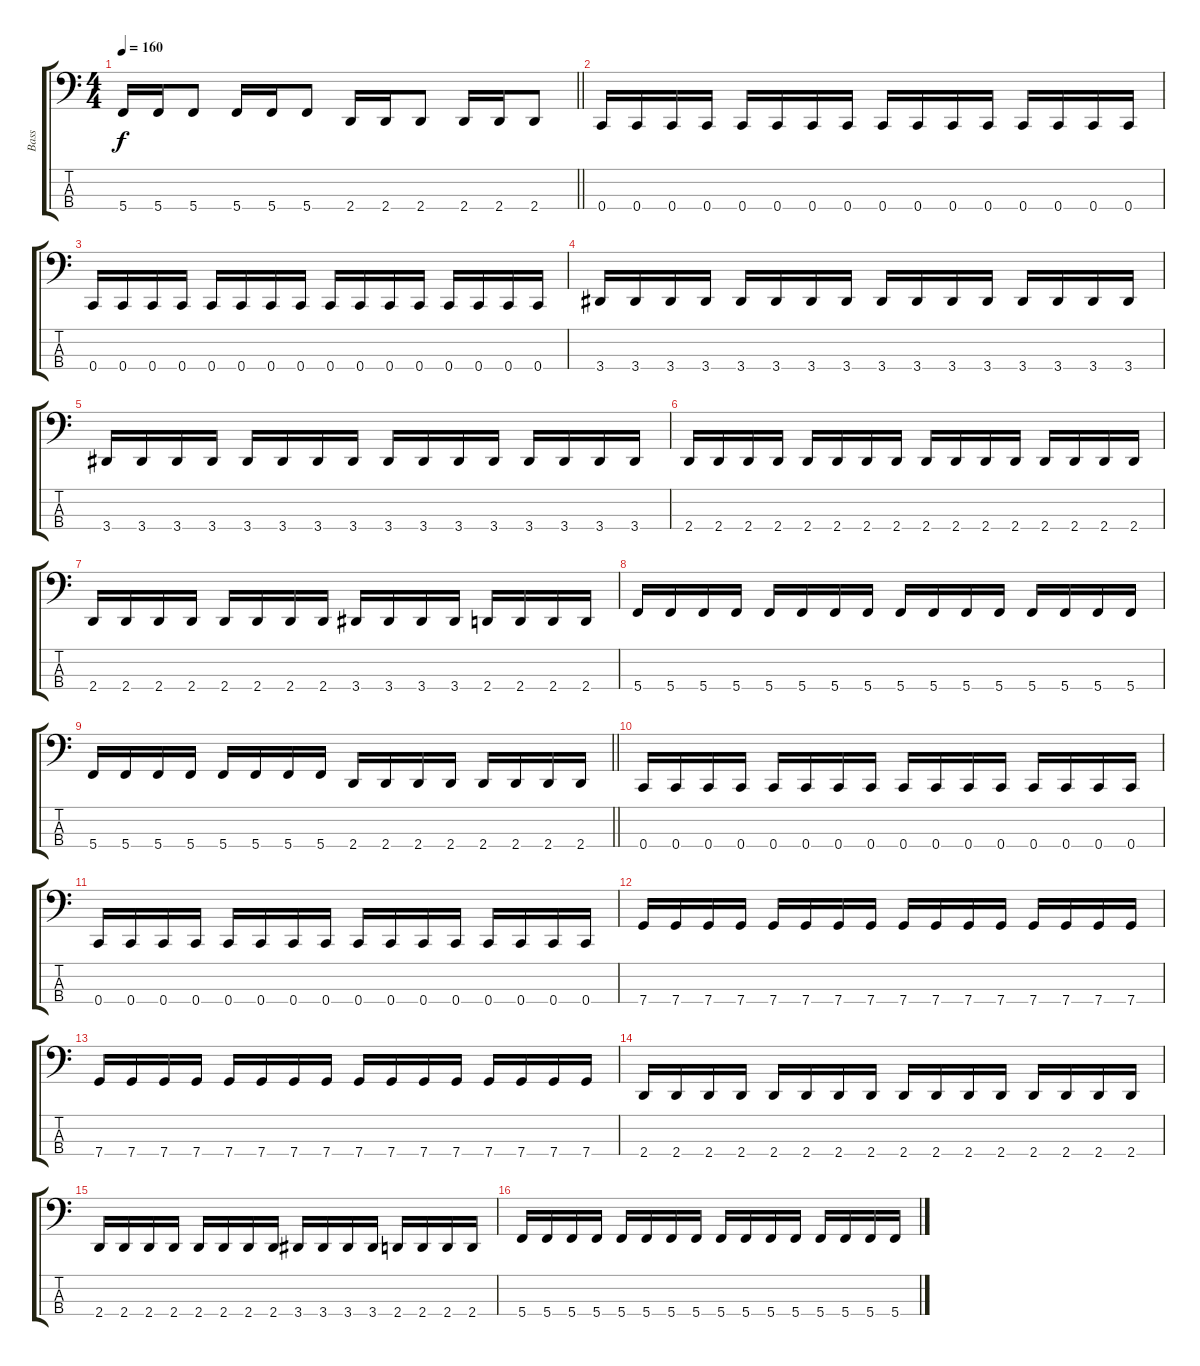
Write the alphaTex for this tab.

\track ("Bass" "Bass") {instrument electricbassfinger}
\staff {score tabs}
\tuning (F2 C2 G1 C1) {hide}
\ts (4 4)
\tempo 160
\clef f4
\barLineRight lightlight
\ks c
5.4.16{dy f} 5.4.16 5.4.8 5.4.16 5.4.16 5.4.8 2.4.16 2.4.16 2.4.8 2.4.16 2.4.16 2.4.8 |
\section ("" "")
0.4.16 0.4.16 0.4.16 0.4.16 0.4.16 0.4.16 0.4.16 0.4.16 0.4.16 0.4.16 0.4.16 0.4.16 0.4.16 0.4.16 0.4.16 0.4.16 |
0.4.16 0.4.16 0.4.16 0.4.16 0.4.16 0.4.16 0.4.16 0.4.16 0.4.16 0.4.16 0.4.16 0.4.16 0.4.16 0.4.16 0.4.16 0.4.16 |
3.4.16 3.4.16 3.4.16 3.4.16 3.4.16 3.4.16 3.4.16 3.4.16 3.4.16 3.4.16 3.4.16 3.4.16 3.4.16 3.4.16 3.4.16 3.4.16 |
3.4.16 3.4.16 3.4.16 3.4.16 3.4.16 3.4.16 3.4.16 3.4.16 3.4.16 3.4.16 3.4.16 3.4.16 3.4.16 3.4.16 3.4.16 3.4.16 |
2.4.16 2.4.16 2.4.16 2.4.16 2.4.16 2.4.16 2.4.16 2.4.16 2.4.16 2.4.16 2.4.16 2.4.16 2.4.16 2.4.16 2.4.16 2.4.16 |
2.4.16 2.4.16 2.4.16 2.4.16 2.4.16 2.4.16 2.4.16 2.4.16 3.4.16 3.4.16 3.4.16 3.4.16 2.4.16 2.4.16 2.4.16 2.4.16 |
5.4.16 5.4.16 5.4.16 5.4.16 5.4.16 5.4.16 5.4.16 5.4.16 5.4.16 5.4.16 5.4.16 5.4.16 5.4.16 5.4.16 5.4.16 5.4.16 |
\barLineRight lightlight
5.4.16 5.4.16 5.4.16 5.4.16 5.4.16 5.4.16 5.4.16 5.4.16 2.4.16 2.4.16 2.4.16 2.4.16 2.4.16 2.4.16 2.4.16 2.4.16 |
\section ("" "")
0.4.16 0.4.16 0.4.16 0.4.16 0.4.16 0.4.16 0.4.16 0.4.16 0.4.16 0.4.16 0.4.16 0.4.16 0.4.16 0.4.16 0.4.16 0.4.16 |
0.4.16 0.4.16 0.4.16 0.4.16 0.4.16 0.4.16 0.4.16 0.4.16 0.4.16 0.4.16 0.4.16 0.4.16 0.4.16 0.4.16 0.4.16 0.4.16 |
7.4.16 7.4.16 7.4.16 7.4.16 7.4.16 7.4.16 7.4.16 7.4.16 7.4.16 7.4.16 7.4.16 7.4.16 7.4.16 7.4.16 7.4.16 7.4.16 |
7.4.16 7.4.16 7.4.16 7.4.16 7.4.16 7.4.16 7.4.16 7.4.16 7.4.16 7.4.16 7.4.16 7.4.16 7.4.16 7.4.16 7.4.16 7.4.16 |
2.4.16 2.4.16 2.4.16 2.4.16 2.4.16 2.4.16 2.4.16 2.4.16 2.4.16 2.4.16 2.4.16 2.4.16 2.4.16 2.4.16 2.4.16 2.4.16 |
2.4.16 2.4.16 2.4.16 2.4.16 2.4.16 2.4.16 2.4.16 2.4.16 3.4.16 3.4.16 3.4.16 3.4.16 2.4.16 2.4.16 2.4.16 2.4.16 |
5.4.16 5.4.16 5.4.16 5.4.16 5.4.16 5.4.16 5.4.16 5.4.16 5.4.16 5.4.16 5.4.16 5.4.16 5.4.16 5.4.16 5.4.16 5.4.16
